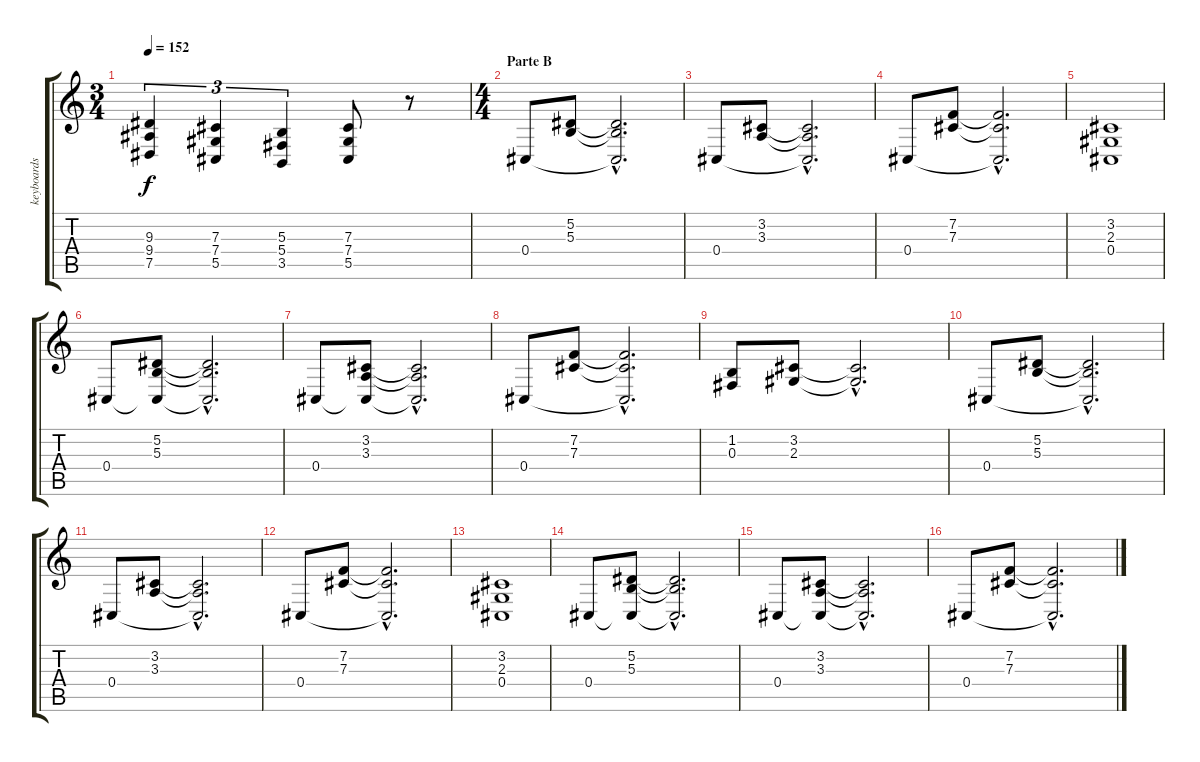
\track ("keyboards" "keyboards") {instrument stringensemble1}
\staff {score tabs}
\tuning (Eb4 Bb3 Gb3 Db3 Ab2 Eb2) {hide}
\ts (3 4)
\tempo 152
\clef g2
\ks c
(9.3 9.4 7.5).4{tu (3 2) dy f} (7.3 7.4 5.5).4{tu (3 2)} (5.3 5.4 3.5).4{tu (3 2)} (7.3 7.4 5.5).8 r.8 |
\ts (4 4)
\section ("" "Parte B")
0.4.8 (5.2 5.3).8 (5.2{hac t} 5.3{hac t} 0.4{hac t}).2{d} |
0.4.8 (3.2 3.3).8 (3.2{hac t} 3.3{hac t} 0.4{hac t}).2{d} |
0.4.8 (7.2 7.3).8 (7.2{hac t} 7.3{hac t} 0.4{hac t}).2{d} |
(3.2 2.3 0.4).1 |
0.4.8 (5.2 5.3 0.4{t}).8 (5.2{hac t} 5.3{hac t} 0.4{hac t}).2{d} |
0.4.8 (3.2 3.3 0.4{t}).8 (3.2{hac t} 3.3{hac t} 0.4{hac t}).2{d} |
0.4.8 (7.2 7.3).8 (7.2{hac t} 7.3{hac t} 0.4{hac t}).2{d} |
(1.2 0.3).8 (3.2 2.3).8 (3.2{hac t} 2.3{hac t}).2{d} |
0.4.8 (5.2 5.3).8 (5.2{hac t} 5.3{hac t} 0.4{hac t}).2{d} |
0.4.8 (3.2 3.3).8 (3.2{hac t} 3.3{hac t} 0.4{hac t}).2{d} |
0.4.8 (7.2 7.3).8 (7.2{hac t} 7.3{hac t} 0.4{hac t}).2{d} |
(3.2 2.3 0.4).1 |
0.4.8 (5.2 5.3 0.4{t}).8 (5.2{hac t} 5.3{hac t} 0.4{hac t}).2{d} |
0.4.8 (3.2 3.3 0.4{t}).8 (3.2{hac t} 3.3{hac t} 0.4{hac t}).2{d} |
0.4.8 (7.2 7.3).8 (7.2{hac t} 7.3{hac t} 0.4{hac t}).2{d}
